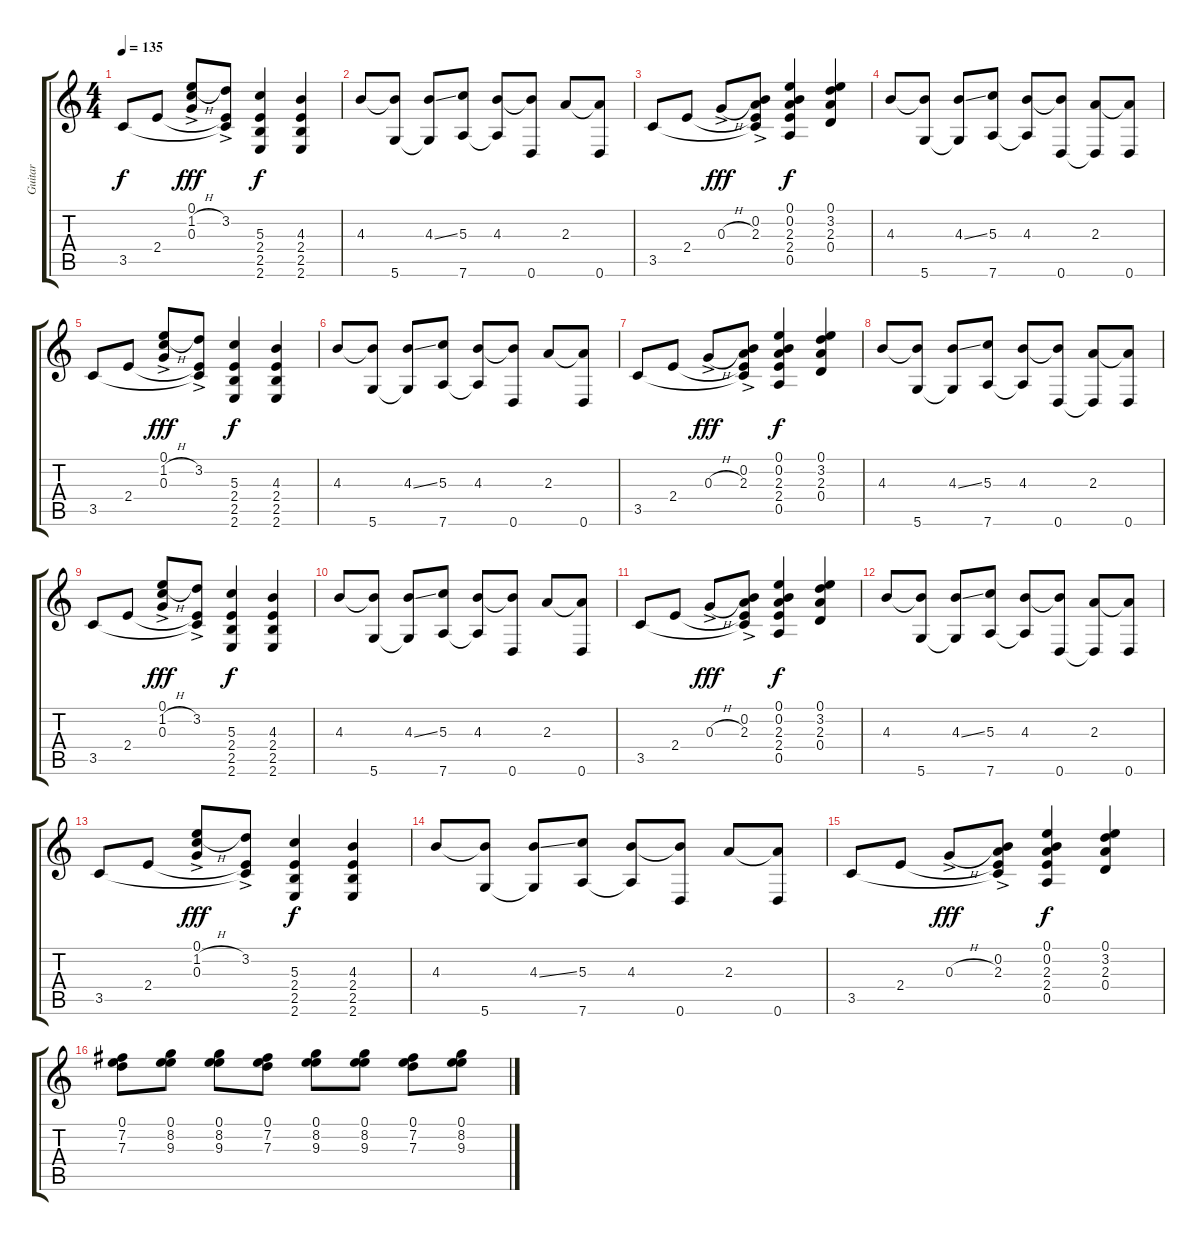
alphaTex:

\track ("Guitar" "Guitar") {instrument distortionguitar}
\staff {score tabs}
\tuning (E4 B3 G3 D3 A2 D2) {hide}
\ts (4 4)
\tempo 135
\clef g2
\ks c
3.5.8{dy f} 2.4.8 (0.1{ac} 1.2{h ac} 0.3{ac}).8{dy fff} (3.2{ac} 2.4{t} 3.5{t}).8 (5.3 2.4 2.5 2.6).4{dy f} (4.3 2.4 2.5 2.6).4 |
4.3.8 (4.3{t} 5.6).8 (4.3{ss} 5.6{t}).8 (5.3 7.6).8 (4.3 7.6{t}).8 (4.3{t} 0.6).8 2.3.8 (2.3{t} 0.6).8 |
3.5.8 2.4.8 0.3{h ac}.8{dy fff} (0.2{ac} 2.3{ac} 2.4{t} 3.5{t}).8 (0.1 0.2 2.3 2.4 0.5).4{dy f} (0.1 3.2 2.3 0.4).4 |
4.3.8 (4.3{t} 5.6).8 (4.3{ss} 5.6{t}).8 (5.3 7.6).8 (4.3 7.6{t}).8 (4.3{t} 0.6).8 (2.3 0.6{t}).8 (2.3{t} 0.6).8 |
3.5.8 2.4.8 (0.1{ac} 1.2{h ac} 0.3{ac}).8{dy fff} (3.2{ac} 2.4{t} 3.5{t}).8 (5.3 2.4 2.5 2.6).4{dy f} (4.3 2.4 2.5 2.6).4 |
4.3.8 (4.3{t} 5.6).8 (4.3{ss} 5.6{t}).8 (5.3 7.6).8 (4.3 7.6{t}).8 (4.3{t} 0.6).8 2.3.8 (2.3{t} 0.6).8 |
3.5.8 2.4.8 0.3{h ac}.8{dy fff} (0.2{ac} 2.3{ac} 2.4{t} 3.5{t}).8 (0.1 0.2 2.3 2.4 0.5).4{dy f} (0.1 3.2 2.3 0.4).4 |
4.3.8 (4.3{t} 5.6).8 (4.3{ss} 5.6{t}).8 (5.3 7.6).8 (4.3 7.6{t}).8 (4.3{t} 0.6).8 (2.3 0.6{t}).8 (2.3{t} 0.6).8 |
3.5.8 2.4.8 (0.1{ac} 1.2{h ac} 0.3{ac}).8{dy fff} (3.2{ac} 2.4{t} 3.5{t}).8 (5.3 2.4 2.5 2.6).4{dy f} (4.3 2.4 2.5 2.6).4 |
4.3.8 (4.3{t} 5.6).8 (4.3{ss} 5.6{t}).8 (5.3 7.6).8 (4.3 7.6{t}).8 (4.3{t} 0.6).8 2.3.8 (2.3{t} 0.6).8 |
3.5.8 2.4.8 0.3{h ac}.8{dy fff} (0.2{ac} 2.3{ac} 2.4{t} 3.5{t}).8 (0.1 0.2 2.3 2.4 0.5).4{dy f} (0.1 3.2 2.3 0.4).4 |
4.3.8 (4.3{t} 5.6).8 (4.3{ss} 5.6{t}).8 (5.3 7.6).8 (4.3 7.6{t}).8 (4.3{t} 0.6).8 (2.3 0.6{t}).8 (2.3{t} 0.6).8 |
3.5.8 2.4.8 (0.1{ac} 1.2{h ac} 0.3{ac}).8{dy fff} (3.2{ac} 2.4{t} 3.5{t}).8 (5.3 2.4 2.5 2.6).4{dy f} (4.3 2.4 2.5 2.6).4 |
4.3.8 (4.3{t} 5.6).8 (4.3{ss} 5.6{t}).8 (5.3 7.6).8 (4.3 7.6{t}).8 (4.3{t} 0.6).8 2.3.8 (2.3{t} 0.6).8 |
3.5.8 2.4.8 0.3{h ac}.8{dy fff} (0.2{ac} 2.3{ac} 2.4{t} 3.5{t}).8 (0.1 0.2 2.3 2.4 0.5).4{dy f} (0.1 3.2 2.3 0.4).4 |
(0.1 7.2 7.3).8{instrument overdrivenguitar} (0.1 8.2 9.3).8 (0.1 8.2 9.3).8 (0.1 7.2 7.3).8 (0.1 8.2 9.3).8 (0.1 8.2 9.3).8 (0.1 7.2 7.3).8 (0.1 8.2 9.3).8
